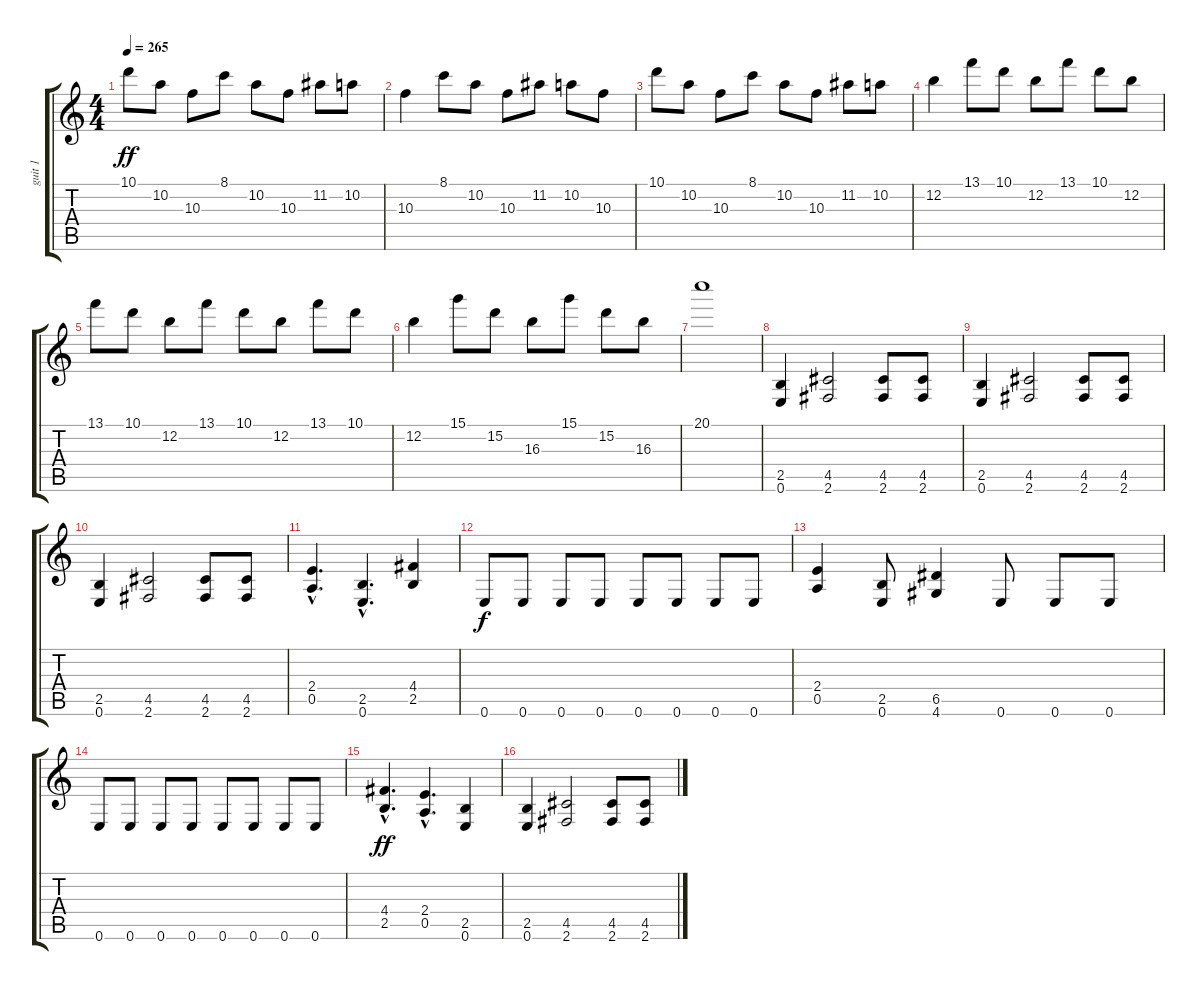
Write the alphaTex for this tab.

\track ("guit 1" "guit 1") {instrument distortionguitar}
\staff {score tabs}
\tuning (E4 B3 G3 D3 A2 E2) {hide}
\ts (4 4)
\tempo 265
\clef g2
\ks c
10.1.8{dy ff} 10.2.8 10.3.8 8.1.8 10.2.8 10.3.8 11.2.8 10.2.8 |
10.3.4 8.1.8 10.2.8 10.3.8 11.2.8 10.2.8 10.3.8 |
10.1.8 10.2.8 10.3.8 8.1.8 10.2.8 10.3.8 11.2.8 10.2.8 |
12.2.4 13.1.8 10.1.8 12.2.8 13.1.8 10.1.8 12.2.8 |
13.1.8 10.1.8 12.2.8 13.1.8 10.1.8 12.2.8 13.1.8 10.1.8 |
12.2.4 15.1.8 15.2.8 16.3.8 15.1.8 15.2.8 16.3.8 |
20.1.1 |
(2.5 0.6).4 (4.5 2.6).2 (4.5 2.6).8 (4.5 2.6).8 |
(2.5 0.6).4 (4.5 2.6).2 (4.5 2.6).8 (4.5 2.6).8 |
(2.5 0.6).4 (4.5 2.6).2 (4.5 2.6).8 (4.5 2.6).8 |
(2.4{hac} 0.5{hac}).4{d} (2.5{hac} 0.6{hac}).4{d} (4.4 2.5).4 |
0.6.8{dy f} 0.6.8 0.6.8 0.6.8 0.6.8 0.6.8 0.6.8 0.6.8 |
(2.4 0.5).4 (2.5 0.6).8 (6.5 4.6).4 0.6.8 0.6.8 0.6.8 |
0.6.8 0.6.8 0.6.8 0.6.8 0.6.8 0.6.8 0.6.8 0.6.8 |
(4.4{hac} 2.5{hac}).4{d dy ff} (2.4{hac} 0.5{hac}).4{d} (2.5 0.6).4 |
(2.5 0.6).4 (4.5 2.6).2 (4.5 2.6).8 (4.5 2.6).8
